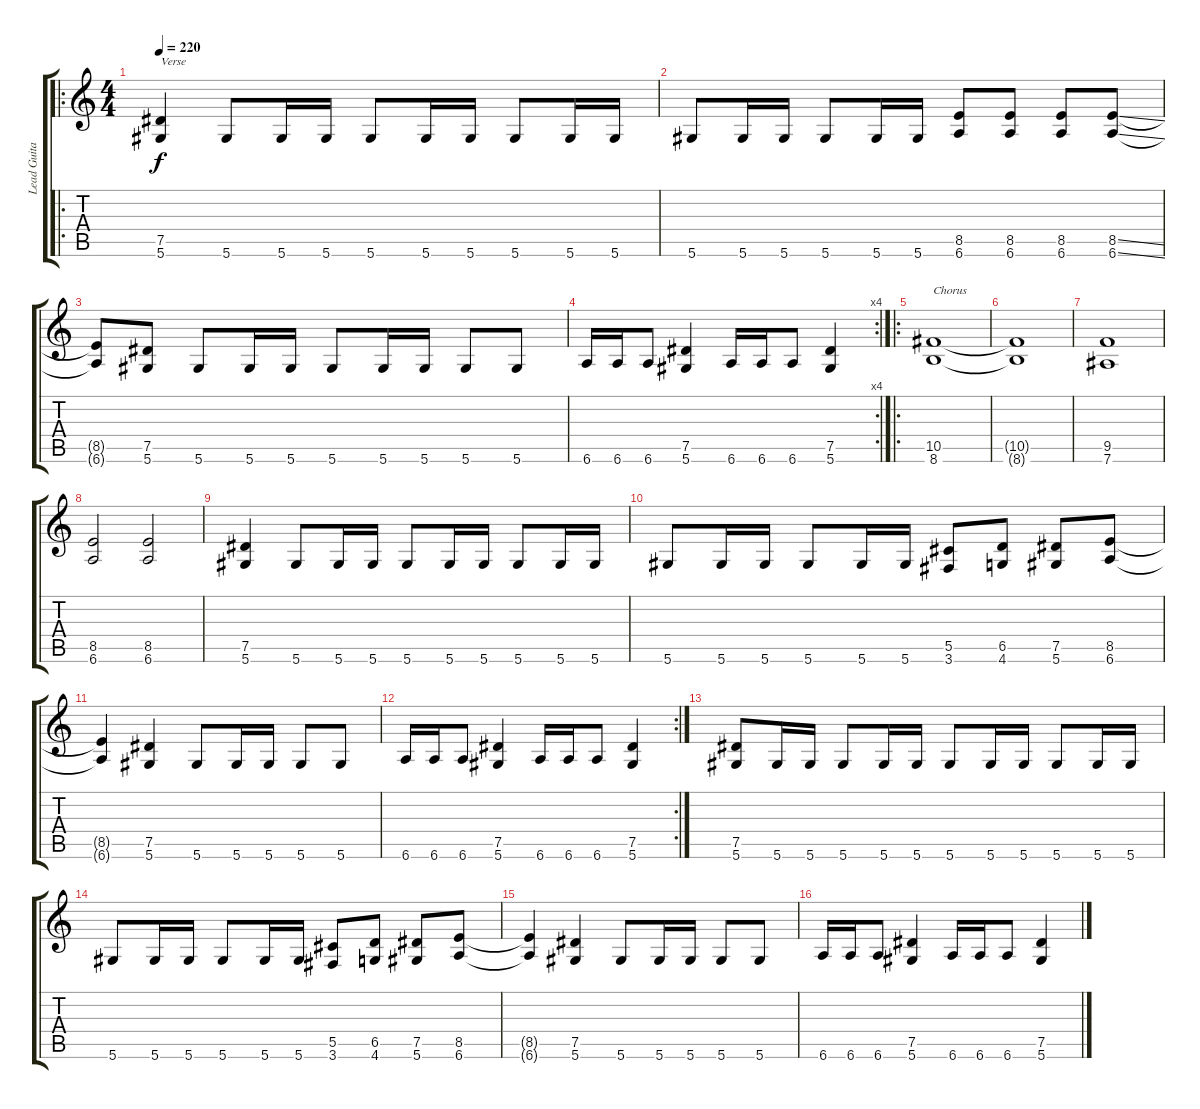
\track ("Lead Guitar" "Lead Guita") {instrument distortionguitar}
\staff {score tabs}
\tuning (Eb4 Bb3 Gb3 Db3 Ab2 Eb2) {hide}
\ro
\ts (4 4)
\tempo 220
\clef g2
\ks c
(7.5 5.6).4{txt "Verse" dy f} 5.6.8 5.6.16 5.6.16 5.6.8 5.6.16 5.6.16 5.6.8 5.6.16 5.6.16 |
5.6.8 5.6.16 5.6.16 5.6.8 5.6.16 5.6.16 (8.5 6.6).8 (8.5 6.6).8 (8.5 6.6).8 (8.5{ss} 6.6{ss}).8 |
(8.5{t} 6.6{t}).8 (7.5 5.6).8 5.6.8 5.6.16 5.6.16 5.6.8 5.6.16 5.6.16 5.6.8 5.6.8 |
\rc 4
6.6.16 6.6.16 6.6.8 (7.5 5.6).4 6.6.16 6.6.16 6.6.8 (7.5 5.6).4 |
\ro
(10.5 8.6).1{txt "Chorus"} |
(10.5{t} 8.6{t}).1 |
(9.5 7.6).1 |
(8.5 6.6).2 (8.5 6.6).2 |
(7.5 5.6).4 5.6.8 5.6.16 5.6.16 5.6.8 5.6.16 5.6.16 5.6.8 5.6.16 5.6.16 |
5.6.8 5.6.16 5.6.16 5.6.8 5.6.16 5.6.16 (5.5 3.6).8 (6.5 4.6).8 (7.5 5.6).8 (8.5 6.6).8 |
(8.5{t} 6.6{t}).4 (7.5 5.6).4 5.6.8 5.6.16 5.6.16 5.6.8 5.6.8 |
\rc 2
6.6.16 6.6.16 6.6.8 (7.5 5.6).4 6.6.16 6.6.16 6.6.8 (7.5 5.6).4 |
(7.5 5.6).8 5.6.16 5.6.16 5.6.8 5.6.16 5.6.16 5.6.8 5.6.16 5.6.16 5.6.8 5.6.16 5.6.16 |
5.6.8 5.6.16 5.6.16 5.6.8 5.6.16 5.6.16 (5.5 3.6).8 (6.5 4.6).8 (7.5 5.6).8 (8.5 6.6).8 |
(8.5{t} 6.6{t}).4 (7.5 5.6).4 5.6.8 5.6.16 5.6.16 5.6.8 5.6.8 |
6.6.16 6.6.16 6.6.8 (7.5 5.6).4 6.6.16 6.6.16 6.6.8 (7.5 5.6).4
